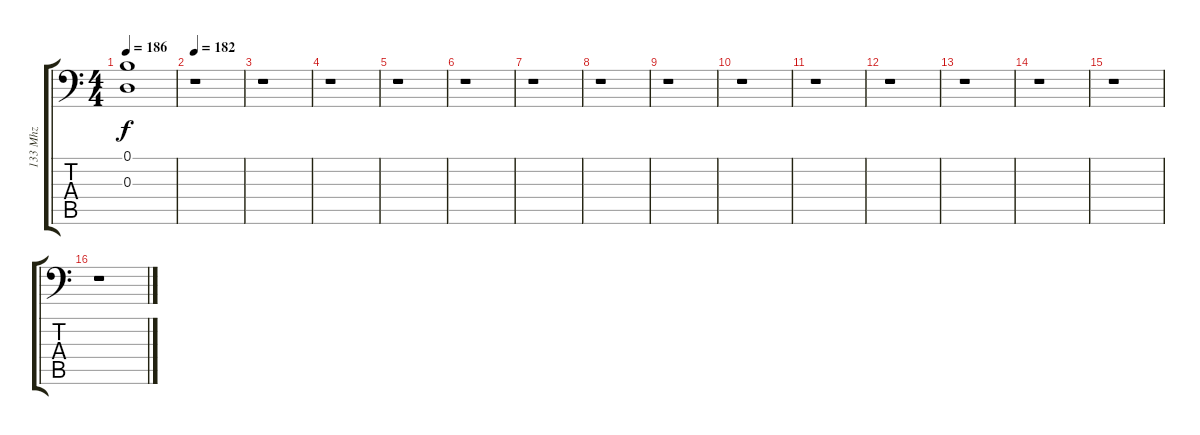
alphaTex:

\track ("133 Mhz" "133 Mhz") {instrument lead5charang}
\staff {score tabs}
\tuning (B3 Gb3 D3 A2 E2 A1) {hide}
\ts (4 4)
\tempo 186
\clef f4
\ks c
(0.1{t} 0.3{t}).1{dy f} |
\tempo 182
r.1 |
r.1 |
r.1 |
r.1 |
r.1 |
r.1 |
r.1 |
r.1 |
r.1 |
r.1 |
r.1 |
r.1 |
r.1 |
r.1 |
r.1
